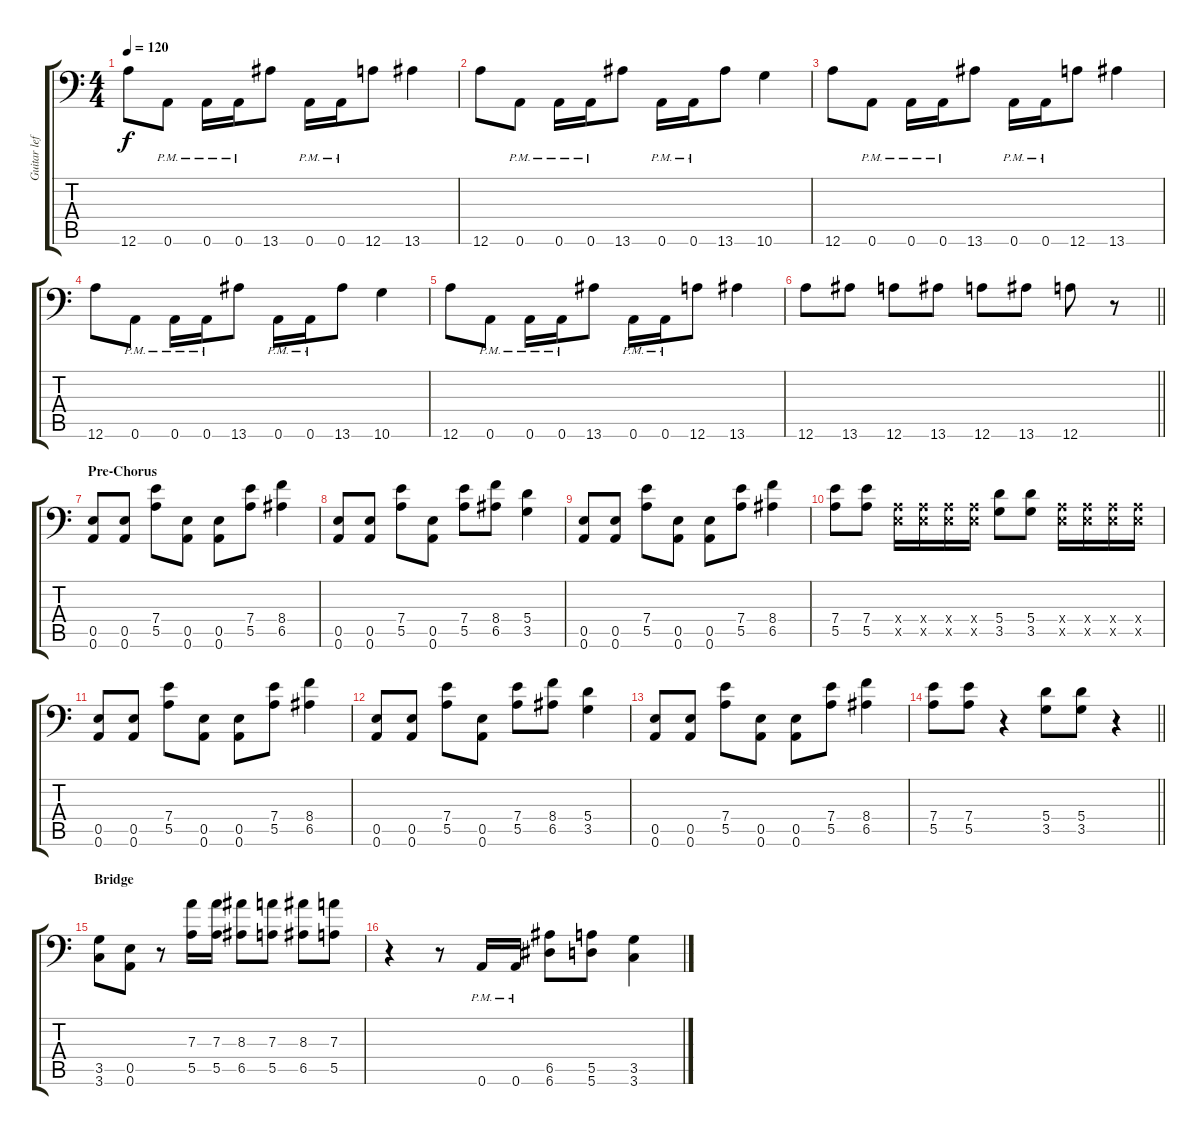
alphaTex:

\track ("Guitar left" "Guitar lef") {instrument distortionguitar}
\staff {score tabs}
\tuning (B3 Gb3 D3 A2 E2 A1) {hide}
\ts (4 4)
\tempo 120
\clef f4
\ks c
12.6.8{dy f} 0.6{pm}.8 0.6{pm}.16 0.6{pm}.16 13.6.8 0.6{pm}.16 0.6{pm}.16 12.6.8 13.6.4 |
12.6.8 0.6{pm}.8 0.6{pm}.16 0.6{pm}.16 13.6.8 0.6{pm}.16 0.6{pm}.16 13.6.8 10.6.4 |
12.6.8 0.6{pm}.8 0.6{pm}.16 0.6{pm}.16 13.6.8 0.6{pm}.16 0.6{pm}.16 12.6.8 13.6.4 |
12.6.8 0.6{pm}.8 0.6{pm}.16 0.6{pm}.16 13.6.8 0.6{pm}.16 0.6{pm}.16 13.6.8 10.6.4 |
12.6.8 0.6{pm}.8 0.6{pm}.16 0.6{pm}.16 13.6.8 0.6{pm}.16 0.6{pm}.16 12.6.8 13.6.4 |
\barLineRight lightlight
12.6.8 13.6.8 12.6.8 13.6.8 12.6.8 13.6.8 12.6.8 r.8 |
\section ("" "Pre-Chorus")
(0.5 0.6).8 (0.5 0.6).8 (7.4 5.5).8 (0.5 0.6).8 (0.5 0.6).8 (7.4 5.5).8 (8.4 6.5).4 |
(0.5 0.6).8 (0.5 0.6).8 (7.4 5.5).8 (0.5 0.6).8 (7.4 5.5).8 (8.4 6.5).8 (5.4 3.5).4 |
(0.5 0.6).8 (0.5 0.6).8 (7.4 5.5).8 (0.5 0.6).8 (0.5 0.6).8 (7.4 5.5).8 (8.4 6.5).4 |
(7.4 5.5).8 (7.4 5.5).8 (0.4{x} 0.5{x}).16 (0.4{x} 0.5{x}).16 (0.4{x} 0.5{x}).16 (0.4{x} 0.5{x}).16 (5.4 3.5).8 (5.4 3.5).8 (0.4{x} 0.5{x}).16 (0.4{x} 0.5{x}).16 (0.4{x} 0.5{x}).16 (0.4{x} 0.5{x}).16 |
(0.5 0.6).8 (0.5 0.6).8 (7.4 5.5).8 (0.5 0.6).8 (0.5 0.6).8 (7.4 5.5).8 (8.4 6.5).4 |
(0.5 0.6).8 (0.5 0.6).8 (7.4 5.5).8 (0.5 0.6).8 (7.4 5.5).8 (8.4 6.5).8 (5.4 3.5).4 |
(0.5 0.6).8 (0.5 0.6).8 (7.4 5.5).8 (0.5 0.6).8 (0.5 0.6).8 (7.4 5.5).8 (8.4 6.5).4 |
\barLineRight lightlight
(7.4 5.5).8 (7.4 5.5).8 r.4 (5.4 3.5).8 (5.4 3.5).8 r.4 |
\section ("" "Bridge")
(3.5 3.6).8 (0.5 0.6).8 r.8 (7.3 5.5).16 (7.3 5.5).16 (8.3 6.5).8 (7.3 5.5).8 (8.3 6.5).8 (7.3 5.5).8 |
r.4 r.8 0.6{pm}.16 0.6{pm}.16 (6.5 6.6).8 (5.5 5.6).8 (3.5 3.6).4
